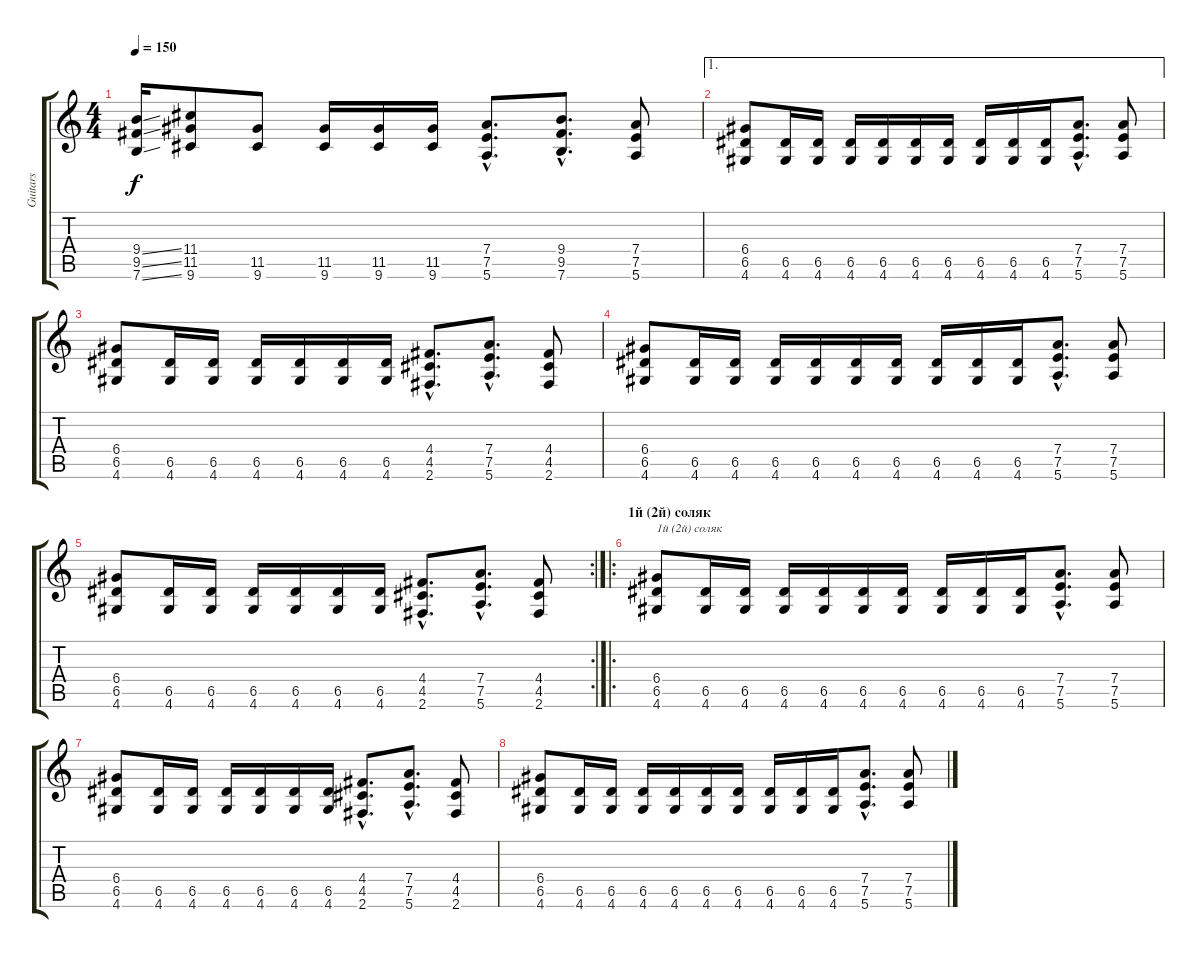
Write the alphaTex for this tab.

\track ("Guitars" "Guitars") {instrument distortionguitar}
\staff {score tabs}
\tuning (E4 B3 G3 D3 A2 E2) {hide}
\ts (4 4)
\tempo 150
\clef g2
\ks c
(9.4{ss} 9.5{ss} 7.6{ss}).16{dy f} (11.4 11.5 9.6).8 (11.5 9.6).8 (11.5 9.6).16 (11.5 9.6).16 (11.5 9.6).16 (7.4{hac} 7.5{hac} 5.6{hac}).8{d} (9.4{hac} 9.5{hac} 7.6{hac}).8{d} (7.4 7.5 5.6).8 |
\ae 1
(6.4 6.5 4.6).8 (6.5 4.6).16 (6.5 4.6).16 (6.5 4.6).16 (6.5 4.6).16 (6.5 4.6).16 (6.5 4.6).16 (6.5 4.6).16 (6.5 4.6).16 (6.5 4.6).16 (7.4{hac} 7.5{hac} 5.6{hac}).8{d} (7.4 7.5 5.6).8 |
(6.4 6.5 4.6).8 (6.5 4.6).16 (6.5 4.6).16 (6.5 4.6).16 (6.5 4.6).16 (6.5 4.6).16 (6.5 4.6).16 (4.4{hac} 4.5{hac} 2.6{hac}).8{d} (7.4{hac} 7.5{hac} 5.6{hac}).8{d} (4.4 4.5 2.6).8 |
(6.4 6.5 4.6).8 (6.5 4.6).16 (6.5 4.6).16 (6.5 4.6).16 (6.5 4.6).16 (6.5 4.6).16 (6.5 4.6).16 (6.5 4.6).16 (6.5 4.6).16 (6.5 4.6).16 (7.4{hac} 7.5{hac} 5.6{hac}).8{d} (7.4 7.5 5.6).8 |
\rc 2
(6.4 6.5 4.6).8 (6.5 4.6).16 (6.5 4.6).16 (6.5 4.6).16 (6.5 4.6).16 (6.5 4.6).16 (6.5 4.6).16 (4.4{hac} 4.5{hac} 2.6{hac}).8{d} (7.4{hac} 7.5{hac} 5.6{hac}).8{d} (4.4 4.5 2.6).8 |
\ro
\section ("" "1й (2й) соляк")
(6.4 6.5 4.6).8{txt "1й (2й) соляк"} (6.5 4.6).16 (6.5 4.6).16 (6.5 4.6).16 (6.5 4.6).16 (6.5 4.6).16 (6.5 4.6).16 (6.5 4.6).16 (6.5 4.6).16 (6.5 4.6).16 (7.4{hac} 7.5{hac} 5.6{hac}).8{d} (7.4 7.5 5.6).8 |
(6.4 6.5 4.6).8 (6.5 4.6).16 (6.5 4.6).16 (6.5 4.6).16 (6.5 4.6).16 (6.5 4.6).16 (6.5 4.6).16 (4.4{hac} 4.5{hac} 2.6{hac}).8{d} (7.4{hac} 7.5{hac} 5.6{hac}).8{d} (4.4 4.5 2.6).8 |
(6.4 6.5 4.6).8 (6.5 4.6).16 (6.5 4.6).16 (6.5 4.6).16 (6.5 4.6).16 (6.5 4.6).16 (6.5 4.6).16 (6.5 4.6).16 (6.5 4.6).16 (6.5 4.6).16 (7.4{hac} 7.5{hac} 5.6{hac}).8{d} (7.4 7.5 5.6).8
